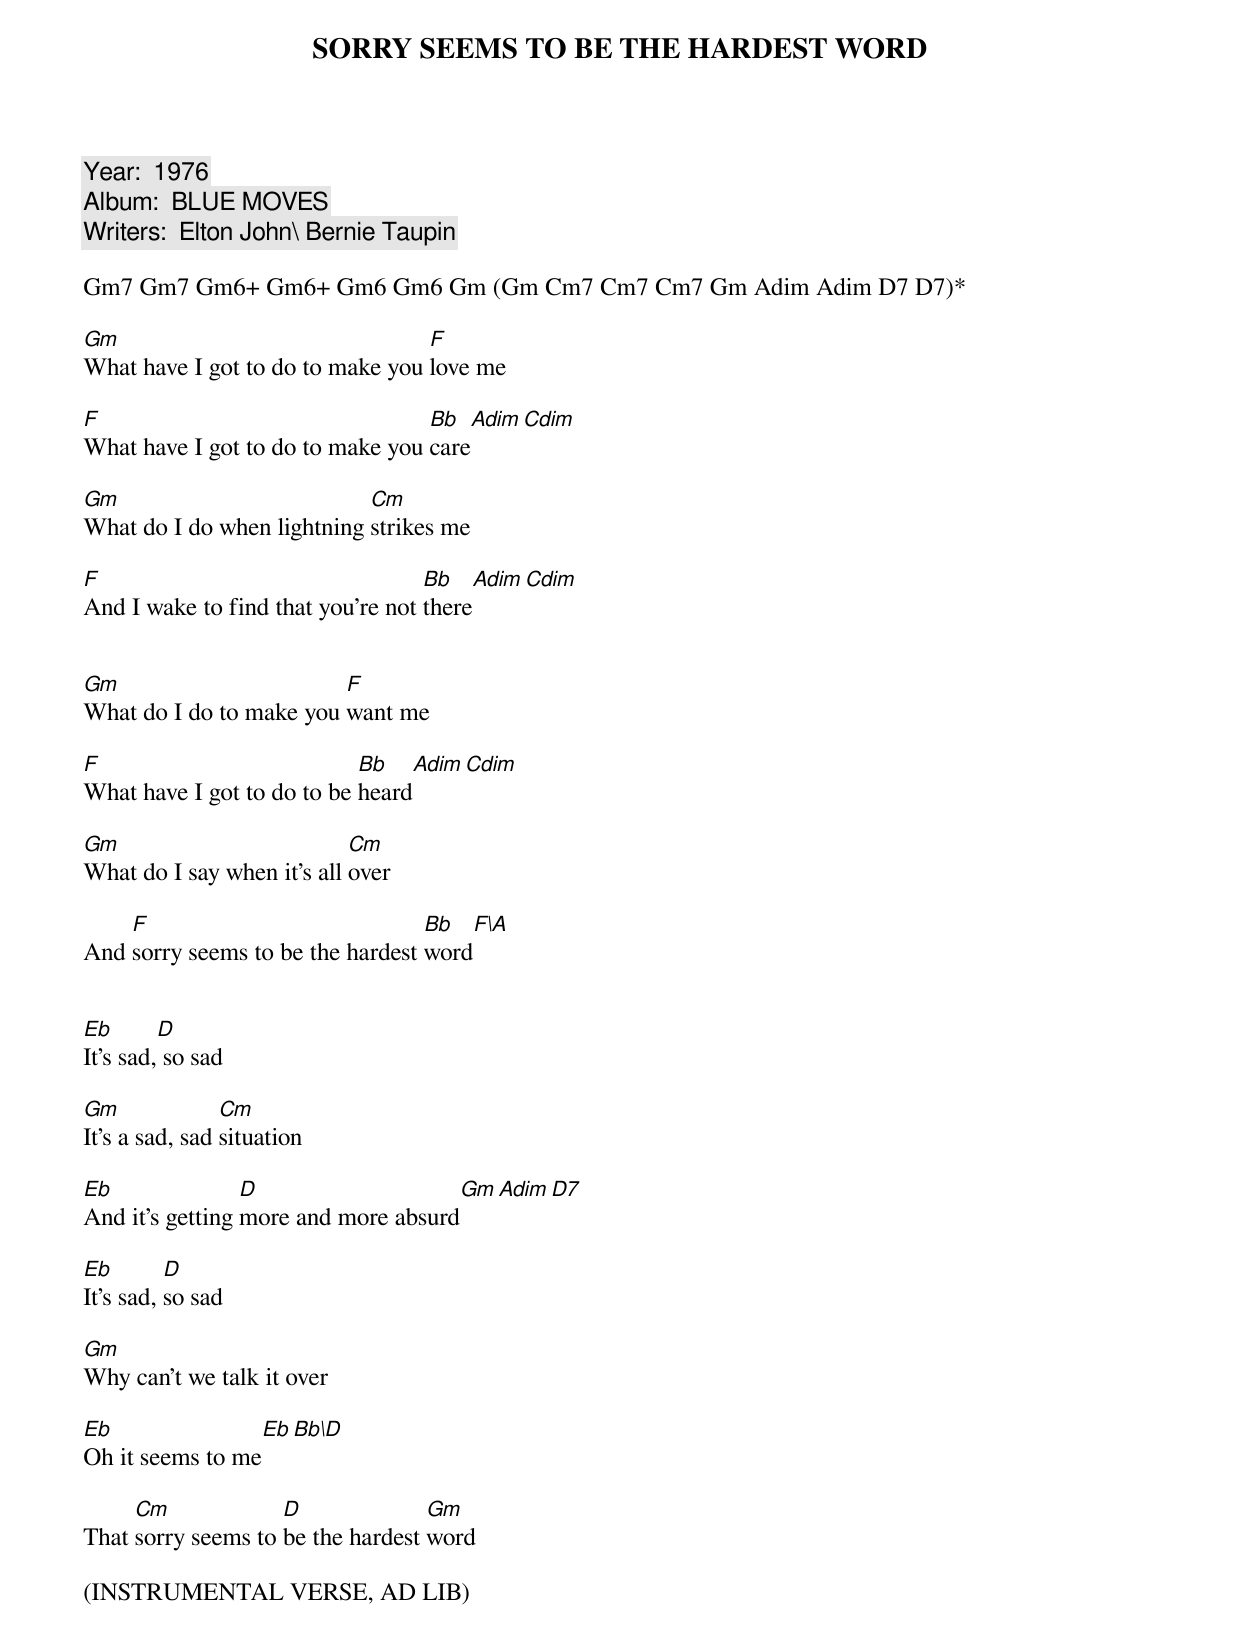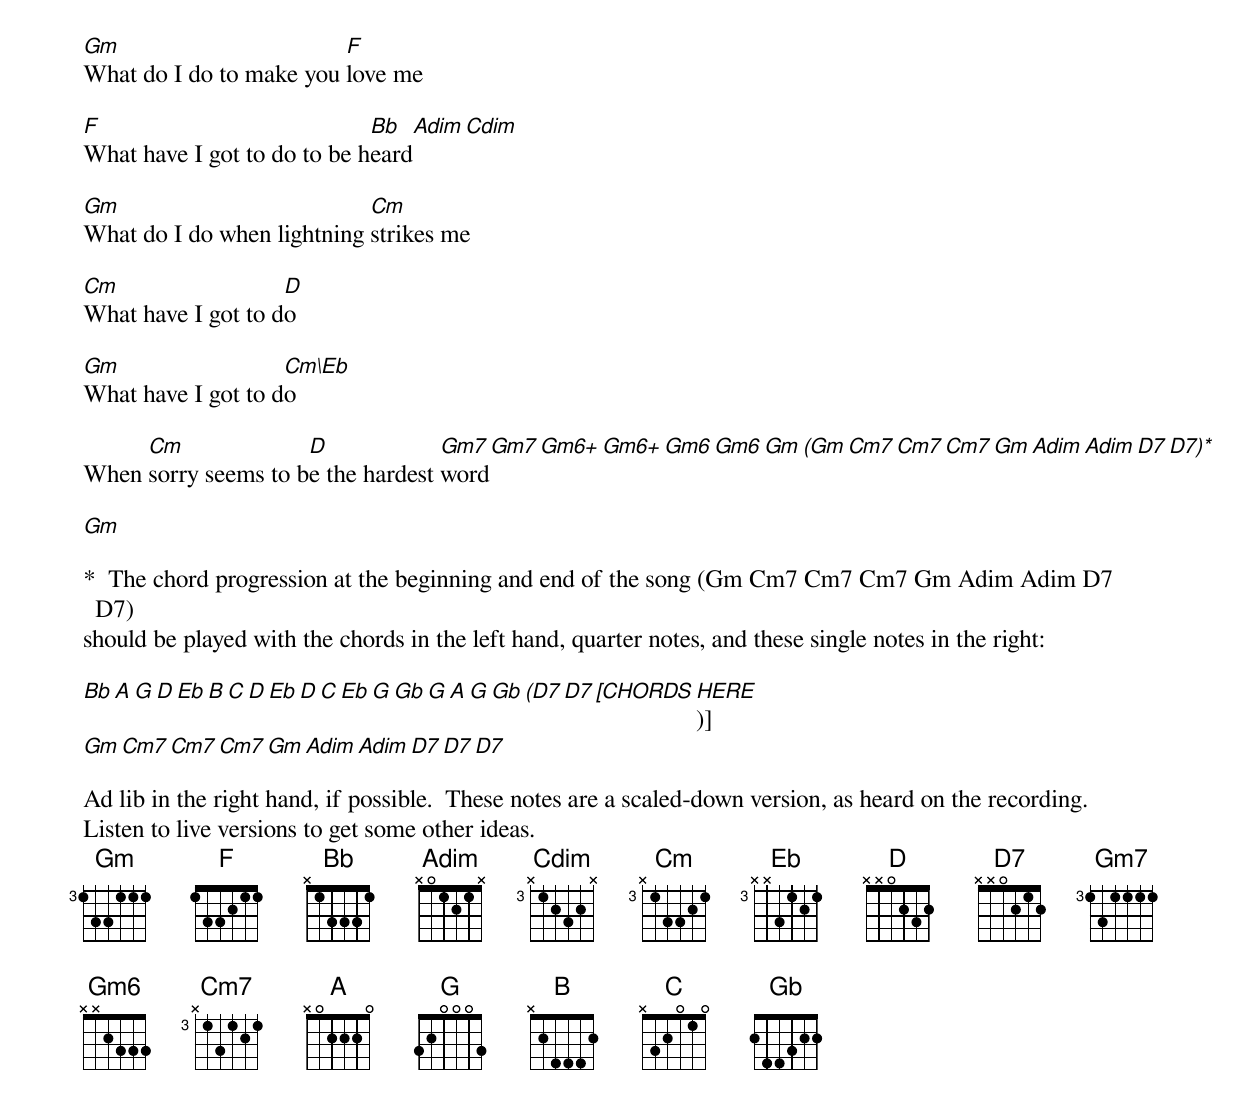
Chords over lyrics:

SORRY SEEMS TO BE THE HARDEST WORD

Year:  1976
Album:  BLUE MOVES
Writers:  Elton John\ Bernie Taupin

Gm7 Gm7 Gm6+ Gm6+ Gm6 Gm6 Gm (Gm Cm7 Cm7 Cm7 Gm Adim Adim D7 D7)*

Gm				  F
What have I got to do to make you love me

F				  Bb    Adim Cdim
What have I got to do to make you care

Gm			    Cm
What do I do when lightning strikes me

F				   Bb    Adim Cdim
And I wake to find that you're not there


Gm			 F
What do I do to make you want me

F			    Bb    Adim Cdim
What have I got to do to be heard

Gm			    Cm
What do I say when it's all over

    F				  Bb   F\A
And sorry seems to be the hardest word


Eb	 D
It's sad, so sad

Gm              Cm
It's a sad, sad situation

Eb 		 D 		     Gm  Adim D7
And it's getting more and more absurd

Eb	  D
It's sad, so sad

Gm
Why can't we talk it over

Eb                Eb Bb\D
Oh it seems to me

     Cm		    D		   Gm
That sorry seems to be the hardest word

(INSTRUMENTAL VERSE, AD LIB)

Gm		  	 F
What do I do to make you love me

F			     Bb   Adim Cdim
What have I got to do to be heard

Gm			    Cm
What do I do when lightning strikes me

Cm		    D
What have I got to do

Gm                  Cm\Eb
What have I got to do

     Cm		     D		   Gm7 Gm7 Gm6+ Gm6+ Gm6 Gm6 Gm (Gm Cm7 Cm7 Cm7 Gm Adim Adim D7 D7)*
When sorry seems to be the hardest word

Gm

*  The chord progression at the beginning and end of the song (Gm Cm7 Cm7 Cm7 Gm Adim Adim D7 D7)
should be played with the chords in the left hand, quarter notes, and these single notes in the right:

Bb A G D Eb    B C D  Eb D C Eb   G Gb G A G Gb (D7 D7 [CHORDS HERE])
Gm       Cm7 Cm7   Cm7   Gm  Adim Adim     D7    D7 D7

Ad lib in the right hand, if possible.  These notes are a scaled-down version, as heard on the recording.
Listen to live versions to get some other ideas.
